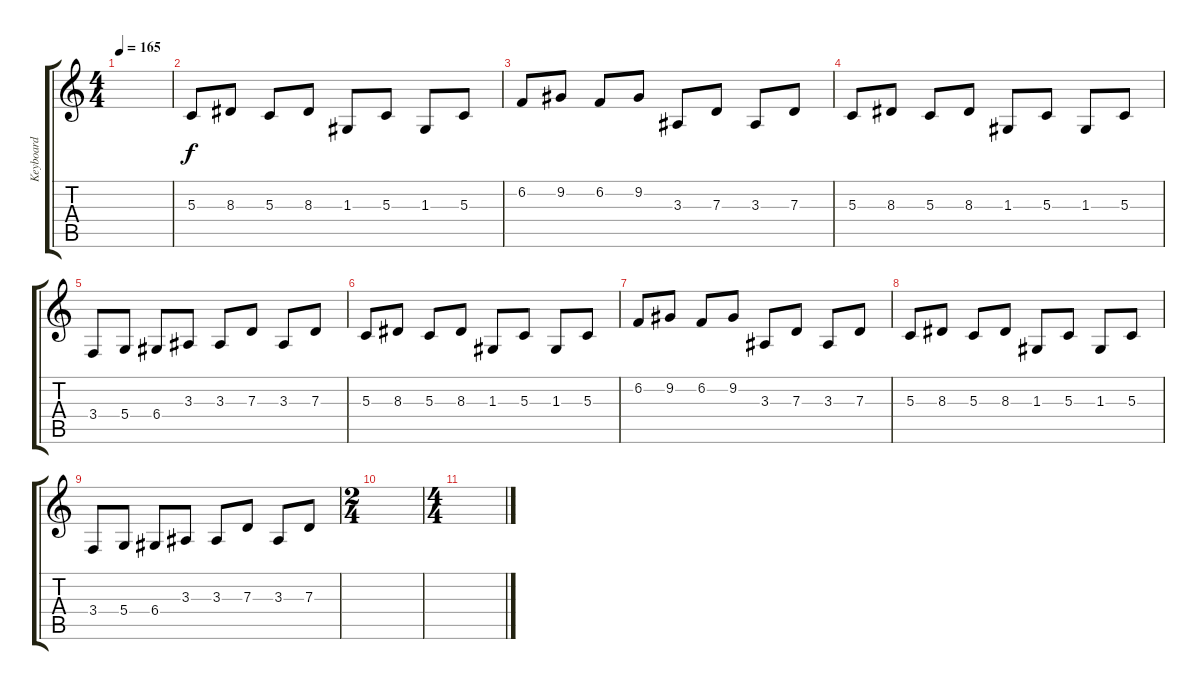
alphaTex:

\track ("Keyboard" "Keyboard") {instrument harpsichord}
\staff {score tabs}
\tuning (E4 B3 G3 D3 A2 E2) {hide}
\ts (4 4)
\tempo 165
\clef g2
\ks c
|
5.3.8 8.3.8 5.3.8 8.3.8 1.3.8 5.3.8 1.3.8 5.3.8 |
6.2.8 9.2.8 6.2.8 9.2.8 3.3.8 7.3.8 3.3.8 7.3.8 |
5.3.8 8.3.8 5.3.8 8.3.8 1.3.8 5.3.8 1.3.8 5.3.8 |
3.4.8 5.4.8 6.4.8 3.3.8 3.3.8 7.3.8 3.3.8 7.3.8 |
5.3.8 8.3.8 5.3.8 8.3.8 1.3.8 5.3.8 1.3.8 5.3.8 |
6.2.8 9.2.8 6.2.8 9.2.8 3.3.8 7.3.8 3.3.8 7.3.8 |
5.3.8 8.3.8 5.3.8 8.3.8 1.3.8 5.3.8 1.3.8 5.3.8 |
3.4.8 5.4.8 6.4.8 3.3.8 3.3.8 7.3.8 3.3.8 7.3.8 |
\ts (2 4)
|
\ts (4 4)
